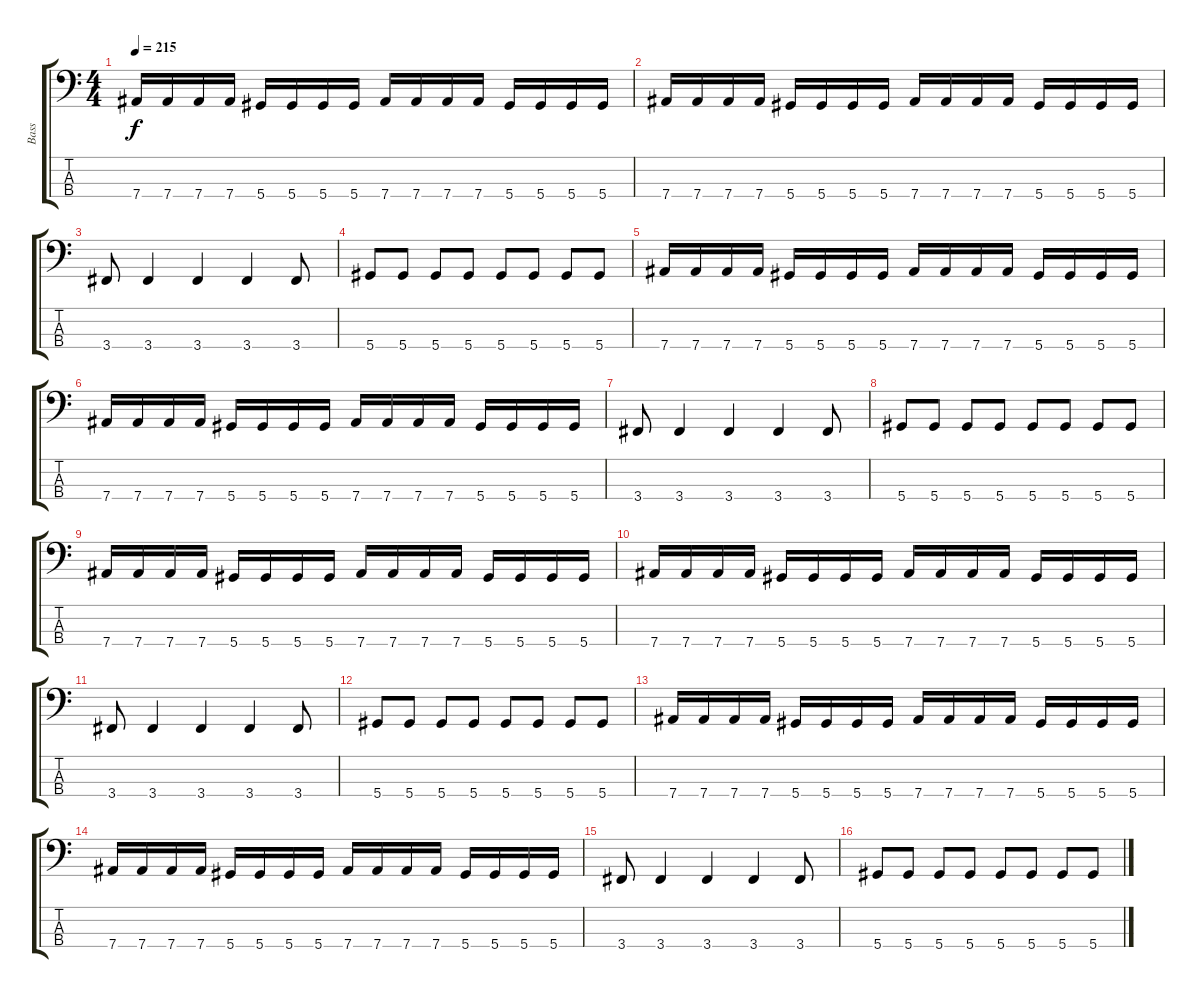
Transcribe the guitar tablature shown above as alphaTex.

\track ("Bass" "Bass") {instrument overdrivenguitar}
\staff {score tabs}
\tuning (Gb2 Db2 Ab1 Eb1) {hide}
\ts (4 4)
\tempo 215
\clef f4
\ks c
7.4.16{dy f} 7.4.16 7.4.16 7.4.16 5.4.16 5.4.16 5.4.16 5.4.16 7.4.16 7.4.16 7.4.16 7.4.16 5.4.16 5.4.16 5.4.16 5.4.16 |
7.4.16 7.4.16 7.4.16 7.4.16 5.4.16 5.4.16 5.4.16 5.4.16 7.4.16 7.4.16 7.4.16 7.4.16 5.4.16 5.4.16 5.4.16 5.4.16 |
3.4.8 3.4.4 3.4.4 3.4.4 3.4.8 |
5.4.8 5.4.8 5.4.8 5.4.8 5.4.8 5.4.8 5.4.8 5.4.8 |
7.4.16 7.4.16 7.4.16 7.4.16 5.4.16 5.4.16 5.4.16 5.4.16 7.4.16 7.4.16 7.4.16 7.4.16 5.4.16 5.4.16 5.4.16 5.4.16 |
7.4.16 7.4.16 7.4.16 7.4.16 5.4.16 5.4.16 5.4.16 5.4.16 7.4.16 7.4.16 7.4.16 7.4.16 5.4.16 5.4.16 5.4.16 5.4.16 |
3.4.8 3.4.4 3.4.4 3.4.4 3.4.8 |
5.4.8 5.4.8 5.4.8 5.4.8 5.4.8 5.4.8 5.4.8 5.4.8 |
7.4.16 7.4.16 7.4.16 7.4.16 5.4.16 5.4.16 5.4.16 5.4.16 7.4.16 7.4.16 7.4.16 7.4.16 5.4.16 5.4.16 5.4.16 5.4.16 |
7.4.16 7.4.16 7.4.16 7.4.16 5.4.16 5.4.16 5.4.16 5.4.16 7.4.16 7.4.16 7.4.16 7.4.16 5.4.16 5.4.16 5.4.16 5.4.16 |
3.4.8 3.4.4 3.4.4 3.4.4 3.4.8 |
5.4.8 5.4.8 5.4.8 5.4.8 5.4.8 5.4.8 5.4.8 5.4.8 |
7.4.16 7.4.16 7.4.16 7.4.16 5.4.16 5.4.16 5.4.16 5.4.16 7.4.16 7.4.16 7.4.16 7.4.16 5.4.16 5.4.16 5.4.16 5.4.16 |
7.4.16 7.4.16 7.4.16 7.4.16 5.4.16 5.4.16 5.4.16 5.4.16 7.4.16 7.4.16 7.4.16 7.4.16 5.4.16 5.4.16 5.4.16 5.4.16 |
3.4.8 3.4.4 3.4.4 3.4.4 3.4.8 |
5.4.8 5.4.8 5.4.8 5.4.8 5.4.8 5.4.8 5.4.8 5.4.8
